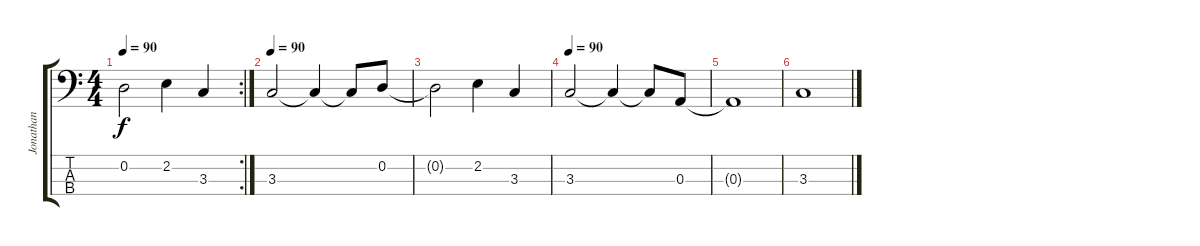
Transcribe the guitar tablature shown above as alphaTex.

\track ("Jonathan" "Jonathan") {instrument electricbasspick}
\staff {score tabs}
\tuning (G2 D2 A1 D1) {hide}
\rc 2
\ts (4 4)
\tempo 90
\clef f4
\ks c
0.2{t}.2{dy f} 2.2.4 3.3.4 |
\tempo 90
3.3.2{instrument electricbassfinger} 3.3{t}.4 3.3{t}.8 0.2.8 |
0.2{t}.2 2.2.4 3.3.4 |
\tempo 90
3.3.2 3.3{t}.4 3.3{t}.8 0.3.8 |
0.3{t}.1 |
3.3.1{instrument electricbassfinger}
